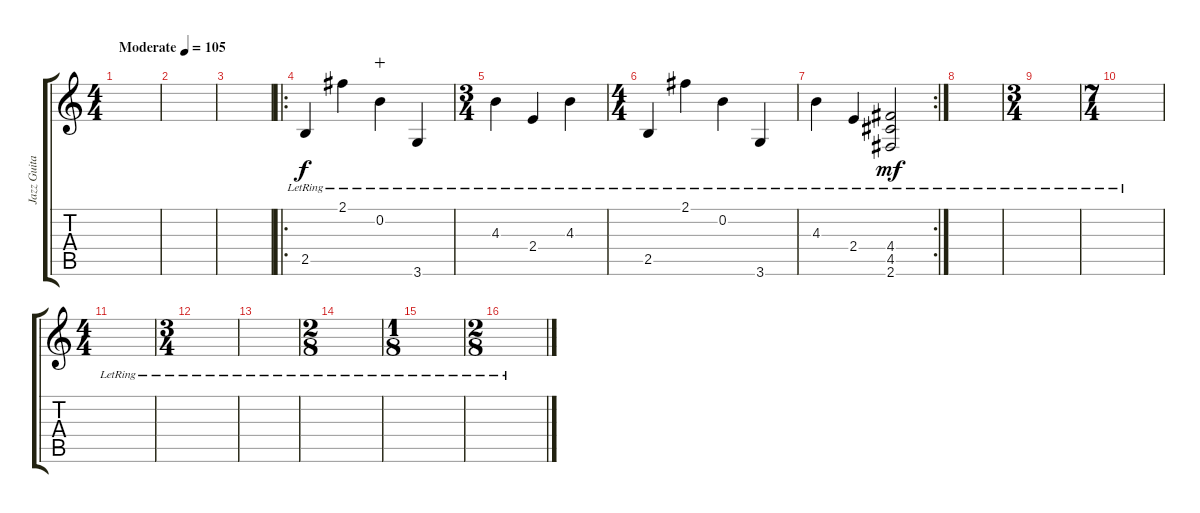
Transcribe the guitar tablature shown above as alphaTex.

\track ("Jazz Guitar" "Jazz Guita") {instrument electricguitarjazz}
\staff {score tabs}
\tuning (E4 B3 G3 D3 A2 E2) {hide}
\ts (4 4)
\tempo (105 "Moderate")
\clef g2
\ks c
|
|
|
\ro
2.5{lr}.4 2.1{lr}.4 0.2{lr}.4{wahc} 3.6{lr}.4 |
\ts (3 4)
4.3{lr}.4 2.4{lr}.4 4.3{lr}.4 |
\ts (4 4)
2.5{lr}.4 2.1{lr}.4 0.2{lr}.4 3.6{lr}.4 |
\rc 2
4.3{lr}.4 2.4{lr}.4 (4.4{lr} 4.5{lr} 2.6{lr}).2{dy mf} |
|
\ts (3 4)
|
\ts (7 4)
|
\ts (4 4)
|
\ts (3 4)
|
|
\ts (2 8)
|
\ts (1 8)
|
\ts (2 8)
